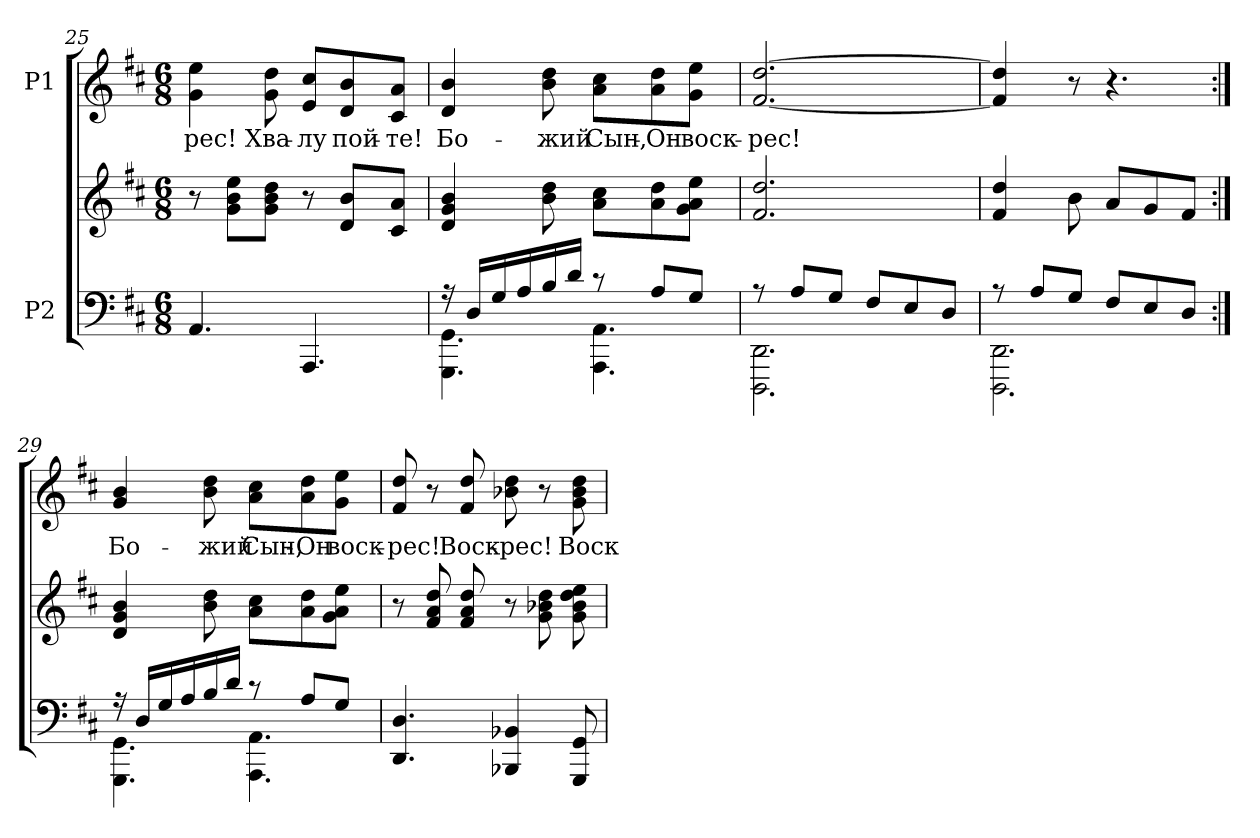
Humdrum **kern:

**kern	**kern	**kern	**text
*part2	*part2	*part1	*part1
*staff3	*staff2	*staff1	*staff1
*I"P2	*	*I"P1	*
*clefF4	*clefG2	*clefG2	*
*k[f#c#]	*k[f#c#]	*k[f#c#]	*
*D:	*D:	*D:	*
*M6/8	*M6/8	*M6/8	*
=25	=25	=25	=25
!	!	!	!LO:LY:b:color=#000000
4.AAi/	8r	4gi\ 4eei	-рес!
.	8gi\ 8bi 8eeiL	.	.
!	!	!	!LO:LY:b:color=#000000
.	8gi\ 8bi 8ddiJ	8gi\ 8ddi	Хва-
!	!	!	!LO:LY:b:color=#000000
4.AAAi/	8r	8ei/ 8cc#i/L	-лу
!	!	!	!LO:LY:b:color=#000000
.	8di/ 8biL	8di/ 8bi/	пой-
!	!	!	!LO:LY:b:color=#000000
.	8c#i/ 8aiJ	8c#i/ 8ai/J	-те!
!!LO:LB:g=z
=26	=26	=26	=26
*^	*	*	*
!	!	!	!	!LO:LY:b:color=#000000
16r	4.GGGi\ 4.GGi	4di/ 4gi 4bi	4di/ 4bi	Бо-
16Di/LL	.	.	.	.
16Gi/	.	.	.	.
16Ai/	.	.	.	.
!	!	!	!	!LO:LY:b:color=#000000
16Bi/	.	8bi\ 8ddi	8bi\ 8ddi	-жий
16di/JJ	.	.	.	.
!	!	!	!	!LO:LY:b:color=#000000
8r	4.AAAi\ 4.AAi	8ai\ 8cc#iL	8ai\ 8cc#i\L	Сын,-
!	!	!	!	!LO:LY:b:color=#000000
8Ai/L	.	8ai\ 8ddi	8ai\ 8ddi\	-Он
!	!	!	!	!LO:LY:b:color=#000000
8Gi/J	.	8gi\ 8ai 8eeiJ	8gi\ 8eei\J	воск-
=27	=27	=27	=27	=27
!	!	!	!	!LO:LY:b:color=#000000
8r	2.DDDi\ 2.DDi	2.f#i/ 2.ddi	[<2.f#i/ [>2.ddi	-рес!
8Ai/L	.	.	.	.
8Gi/J	.	.	.	.
8F#i/L	.	.	.	.
8Ei/	.	.	.	.
8Di/J	.	.	.	.
=28	=28	=28	=28	=28
8r	2.DDDi\ 2.DDi	4f#i/ 4ddi	4f#i/] 4ddi]	.
8Ai/L	.	.	.	.
8Gi/J	.	8bi\	8r	.
8F#i/L	.	8ai/L	4.r	.
8Ei/	.	8gi/	.	.
8Di/J	.	8f#i/J	.	.
!!LO:LB:g=z
=29:|!	=29:|!	=29:|!	=29:|!	=29:|!
!	!	!	!	!LO:LY:b:color=#000000
16r	4.GGGi\ 4.GGi	4di/ 4gi 4bi	4gi/ 4bi	Бо-
16Di/LL	.	.	.	.
16Gi/	.	.	.	.
16Ai/	.	.	.	.
!	!	!	!	!LO:LY:b:color=#000000
16Bi/	.	8bi\ 8ddi	8bi\ 8ddi	-жий
16di/JJ	.	.	.	.
!	!	!	!	!LO:LY:b:color=#000000
8r	4.AAAi\ 4.AAi	8ai\ 8cc#iL	8ai\ 8cc#i\L	Сын,-
!	!	!	!	!LO:LY:b:color=#000000
8Ai/L	.	8ai\ 8ddi	8ai\ 8ddi\	-Он
!	!	!	!	!LO:LY:b:color=#000000
8Gi/J	.	8gi\ 8ai 8eeiJ	8gi\ 8eei\J	воск-
*v	*v	*	*	*
=30	=30	=30	=30
!	!	!	!LO:LY:b:color=#000000
4.DDi/ 4.Di	8r	8f#i/ 8ddi	-рес!
.	8f#i/ 8ai 8ddi	8r	.
!	!	!	!LO:LY:b:color=#000000
.	8f#i/ 8ai 8ddi	8f#i/ 8ddi	Воск-
!	!	!	!LO:LY:b:color=#000000
4BBB-Xi/ 4BB-Xi	8r	8b-Xi\ 8ddi	-рес!
.	8gi\ 8b-Xi 8ddi	8r	.
!	!	!	!LO:LY:b:color=#000000
8GGGi/ 8GGi	8gi\ 8b-i 8ddi 8eei	8gi\ 8b-i 8ddi	Воск-
=	=	=	=
*-	*-	*-	*-
